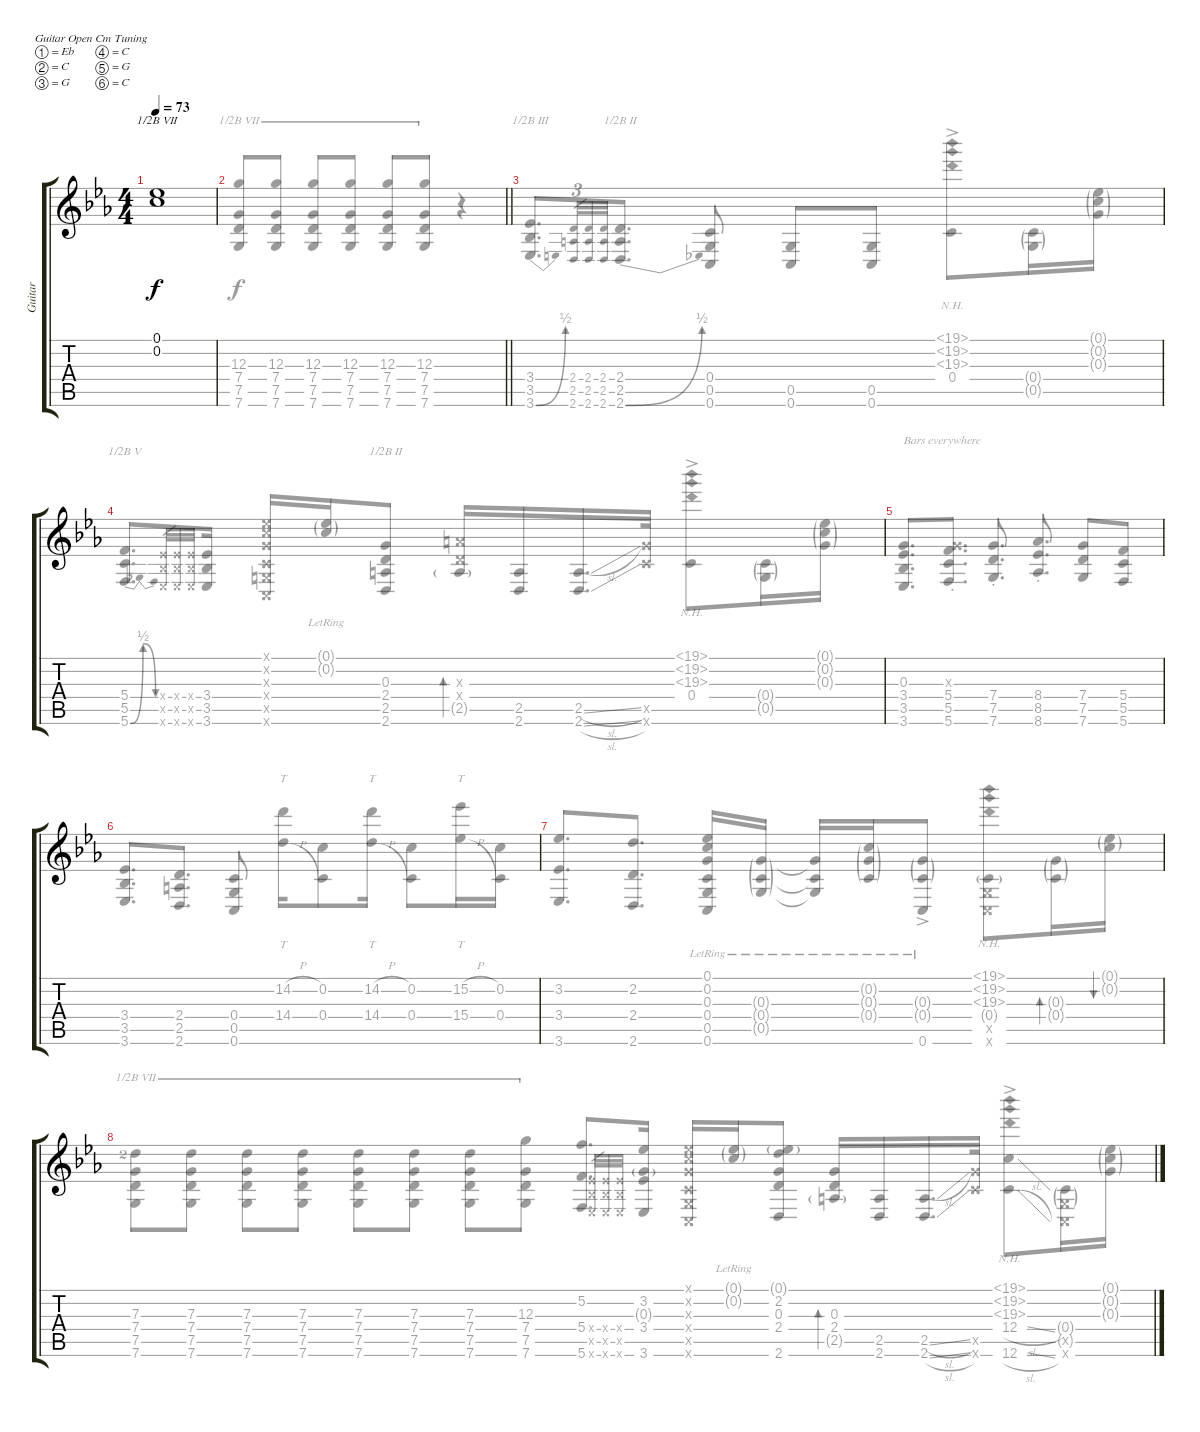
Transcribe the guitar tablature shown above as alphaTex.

\defaultSystemsLayout 2
\bracketExtendMode groupsimilarinstruments
\otherSystemsTrackNameOrientation horizontal
\track ("Steel Guitar" "Guitar") {instrument acousticguitarsteel}
\staff {score tabs}
\tuning (Eb4 C4 G3 C3 G2 C2)
\voice
\ts (4 4)
\scale
1.05991
\tempo 73
\accidentals auto
\clef g2
\ottava regular
\simile none
\ks cminor
(0.2{acc forcenatural} 0.1{acc b}).1{dy f barre (7 half) beam Up} |
\scale
0.940093
\barLineRight lightlight
|
\scale
1.06459 |
\scale
0.935414 |
\scale
1.06459 |
\scale
0.935414 |
\scale
1.06459 |
\scale
0.935414
\voice
\clef g2
\ottava regular
\simile none
\ks cminor
(7.6{acc forcenatural} 7.5{acc forcenatural} 7.4{acc forcenatural} 7.3{lf 3 acc forcenatural}).8{dy f barre (7 half) beam Down} (7.6{acc forcenatural} 7.5{acc forcenatural} 7.4{acc forcenatural} 7.3{acc forcenatural}).8{barre (7 half) beam Down} (7.6{acc forcenatural} 7.5{acc forcenatural} 7.4{acc forcenatural} 7.3{acc forcenatural}).8{barre (7 half) beam Down} (7.6{acc forcenatural} 7.5{acc forcenatural} 7.4{acc forcenatural} 7.3{acc forcenatural}).8{barre (7 half) beam Down} (7.6{acc forcenatural} 7.5{acc forcenatural} 7.4{acc forcenatural} 7.3{acc forcenatural}).8{barre (7 half) beam Down} (7.6{acc forcenatural} 7.5{acc forcenatural} 7.4{acc forcenatural} 7.3{acc forcenatural}).8{barre (7 half) beam Down} (7.6{acc forcenatural} 7.5{acc forcenatural} 7.4{acc forcenatural} 7.3{acc forcenatural}).8{barre (7 half) beam Down} (7.6{acc forcenatural} 7.5{acc forcenatural} 7.4{acc forcenatural} 12.3{acc forcenatural}).8{barre (7 half) beam Down} |
\barLineRight lightlight
(7.6{acc forcenatural} 7.5{acc forcenatural} 7.4{acc forcenatural} 12.3{acc forcenatural}).8{barre (7 half) beam Up} (7.6{acc forcenatural} 7.5{acc forcenatural} 7.4{acc forcenatural} 12.3{acc forcenatural}).8{barre (7 half) beam Up} (7.6{acc forcenatural} 7.5{acc forcenatural} 7.4{acc forcenatural} 12.3{acc forcenatural}).8{barre (7 half) beam Up} (7.6{acc forcenatural} 7.5{acc forcenatural} 7.4{acc forcenatural} 12.3{acc forcenatural}).8{barre (7 half) beam Up} (7.6{acc forcenatural} 7.5{acc forcenatural} 7.4{acc forcenatural} 12.3{acc forcenatural}).8{barre (7 half) beam Up} (7.6{acc forcenatural} 7.5{acc forcenatural} 7.4{acc forcenatural} 12.3{acc forcenatural}).8{barre (7 half) beam Up} r.4{beam Up} |
(3.6{be (bend 0 0 12 2) acc b} 3.5{acc b} 3.4{acc b}).8{d barre (3 half) beam Up} (2.6{acc forcenatural} 2.5{acc forcenatural} 2.4{acc forcenatural}).32{tu (3 2) gr beam Up} (2.6{acc forcenatural} 2.5{acc forcenatural} 2.4{acc forcenatural}).32{tu (3 2) gr beam Up} (2.6{acc forcenatural} 2.5{acc forcenatural} 2.4{acc forcenatural}).32{tu (3 2) gr beam Up} (2.6{be (bend 0 0 12.6 2) acc forcenatural} 2.5{acc forcenatural} 2.4{acc forcenatural}).8{d barre (2 half) beam Up} (0.6{acc forcenatural} 0.5{acc forcenatural} 0.4{acc forcenatural}).8{beam Up} (0.6{acc forcenatural} 0.5{acc forcenatural}).8{beam Up} (0.5{acc forcenatural} 0.6{acc forcenatural}).8{beam Up} (0.4{acc forcenatural} 19.3{nh ac acc forcenatural} 19.2{nh ac acc forcenatural} 19.1{nh ac acc b}).8{beam Down} (0.5{g acc forcenatural} 0.4{g acc forcenatural}).16{beam Down} (0.3{g acc forcenatural} 0.2{g acc forcenatural} 0.1{g acc b}).16{beam Down} |
(5.6{be (bendrelease 0 0 9.6 2 20.4 2 30 0) acc forcenatural} 5.5{acc forcenatural} 5.4{acc forcenatural}).8{d barre (5 half) beam Up} (3.4{x acc b} 3.5{x acc b} 3.6{x acc b}).32{gr beam Up} (3.4{x acc b} 3.5{x acc b} 3.6{x acc b}).32{gr beam Up} (3.4{x acc b} 3.5{x acc b} 3.6{x acc b}).32{gr beam Up} (3.4{acc b} 3.5{acc b} 3.6{acc b}).16{beam Up} (0.4{x acc forcenatural} 0.3{x acc forcenatural} 0.2{x acc forcenatural} 0.1{x acc b} 0.5{x acc forcenatural} 0.6{x acc forcenatural}).16{beam Up} (0.1{g lr acc b} 0.2{g acc forcenatural}).16{beam Up} (2.6{acc forcenatural} 2.5{acc forcenatural} 2.4{acc forcenatural} 0.3{acc forcenatural}).8{barre (2 half) beam Up} (2.4{x acc forcenatural} 2.3{x acc forcenatural} 2.5{g acc forcenatural}).16{bd 30 beam Up} (2.6{acc forcenatural} 2.5{acc forcenatural}).16{beam Up} (2.6{sl acc forcenatural} 2.5{sl acc forcenatural}).16{d beam Up} (12.6{x acc forcenatural} 12.5{x acc forcenatural}).32{beam Up} (0.4{acc forcenatural} 19.3{nh ac acc forcenatural} 19.2{nh ac acc forcenatural} 19.1{nh ac acc b}).8{beam Down} (0.5{g acc forcenatural} 0.4{g acc forcenatural}).16{beam Down} (0.3{g acc forcenatural} 0.2{g acc forcenatural} 0.1{g acc b}).16{beam Down} |
(3.6{acc b} 3.5{acc b} 3.4{acc b} 0.3{acc forcenatural}).8{d txt "Bars everywhere" beam Up} (5.6{st acc forcenatural} 5.5{st acc forcenatural} 5.4{st acc forcenatural} 0.3{x acc forcenatural}).8{d beam Up} (7.6{st acc forcenatural} 7.5{st acc forcenatural} 7.4{st acc forcenatural}).8{d beam Up} (8.4{st acc b} 8.6{st acc b} 8.5{st acc b}).8{d beam Up} (7.6{acc forcenatural} 7.5{acc forcenatural} 7.4{acc forcenatural}).8{beam Up} (5.6{acc forcenatural} 5.5{acc forcenatural} 5.4{acc forcenatural}).8{beam Up} |
(3.6{acc b} 3.5{acc b} 3.4{acc b}).8{d beam Up} (2.6{acc forcenatural} 2.5{acc forcenatural} 2.4{acc forcenatural}).8{d beam Up} (0.6{acc forcenatural} 0.5{acc forcenatural} 0.4{acc forcenatural}).8{beam Up} (14.2{h acc forcenatural} 14.4{h acc forcenatural}).16{tt beam Down} (0.4{acc forcenatural} 0.2{acc forcenatural}).8{beam Down} (14.2{h acc forcenatural} 14.4{h acc forcenatural}).16{tt beam Down} (0.4{acc forcenatural} 0.2{acc forcenatural}).8{beam Down} (15.2{h acc b} 15.4{h acc b}).16{tt beam Down} (0.4{acc forcenatural} 0.2{acc forcenatural}).16{beam Down} |
(3.2{acc b} 3.6{acc b} 3.4{acc b}).8{d beam Up} (2.2{acc forcenatural} 2.4{acc forcenatural} 2.6{acc forcenatural}).8{d beam Up} (0.6{lr acc forcenatural} 0.5{lr acc forcenatural} 0.4{lr acc forcenatural} 0.3{lr acc forcenatural} 0.2{lr acc forcenatural} 0.1{lr acc b}).16{beam Up} (0.5{g lr acc forcenatural} 0.4{g lr acc forcenatural} 0.3{g lr acc forcenatural}).16{beam Up} (0.5{lr t acc forcenatural} 0.4{lr t acc forcenatural} 0.3{lr t acc forcenatural}).16{beam Up} (0.4{g lr acc forcenatural} 0.3{g lr acc forcenatural} 0.2{g lr acc forcenatural}).16{beam Up} (0.4{g lr acc forcenatural} 0.3{g lr acc forcenatural} 0.6{ac lr acc forcenatural}).8{beam Up} (19.1{nh acc b} 19.2{nh acc forcenatural} 19.3{nh acc forcenatural} 0.4{g acc forcenatural} 0.6{x acc forcenatural} 0.5{x acc forcenatural}).8{beam Down} (0.4{g acc forcenatural} 0.3{g acc forcenatural}).16{bd 30 beam Down} (0.1{g acc b} 0.2{g acc forcenatural}).16{bu 30 beam Down} |
(5.6{acc forcenatural} 5.4{acc forcenatural} 5.2{acc forcenatural}).8{d beam Up} (3.4{x acc b} 3.5{x acc b} 3.6{x acc b}).32{gr beam Up} (3.4{x acc b} 3.5{x acc b} 3.6{x acc b}).32{gr beam Up} (3.4{x acc b} 3.5{x acc b} 3.6{x acc b}).32{gr beam Up} (3.4{acc b} 3.6{acc b} 3.2{acc b} 0.3{g acc forcenatural}).16{beam Up} (0.4{x acc forcenatural} 0.3{x acc forcenatural} 0.2{x acc forcenatural} 0.1{x acc b} 0.5{x acc forcenatural} 0.6{x acc forcenatural}).16{beam Up} (0.1{g lr acc b} 0.2{g acc forcenatural}).16{beam Up} (2.6{acc forcenatural} 2.4{acc forcenatural} 2.2{acc forcenatural} 0.3{acc forcenatural} 0.1{g acc b}).8{beam Up} (2.4{acc forcenatural} 0.3{acc forcenatural} 2.5{g acc forcenatural}).16{bd 30 beam Up} (2.6{acc forcenatural} 2.5{acc forcenatural}).16{beam Up} (2.6{sl acc forcenatural} 2.5{sl acc forcenatural}).16{d beam Up} (12.6{x acc forcenatural} 12.5{x acc forcenatural}).32{beam Up} (12.4{sl acc forcenatural} 19.3{nh ac acc forcenatural} 19.2{nh ac acc forcenatural} 19.1{nh ac acc b} 12.6{sl acc forcenatural}).8{beam Down} (0.5{g x acc forcenatural} 0.4{g acc forcenatural} 0.6{x acc forcenatural}).16{beam Down} (0.3{g acc forcenatural} 0.2{g acc forcenatural} 0.1{g acc b}).16{beam Down}
